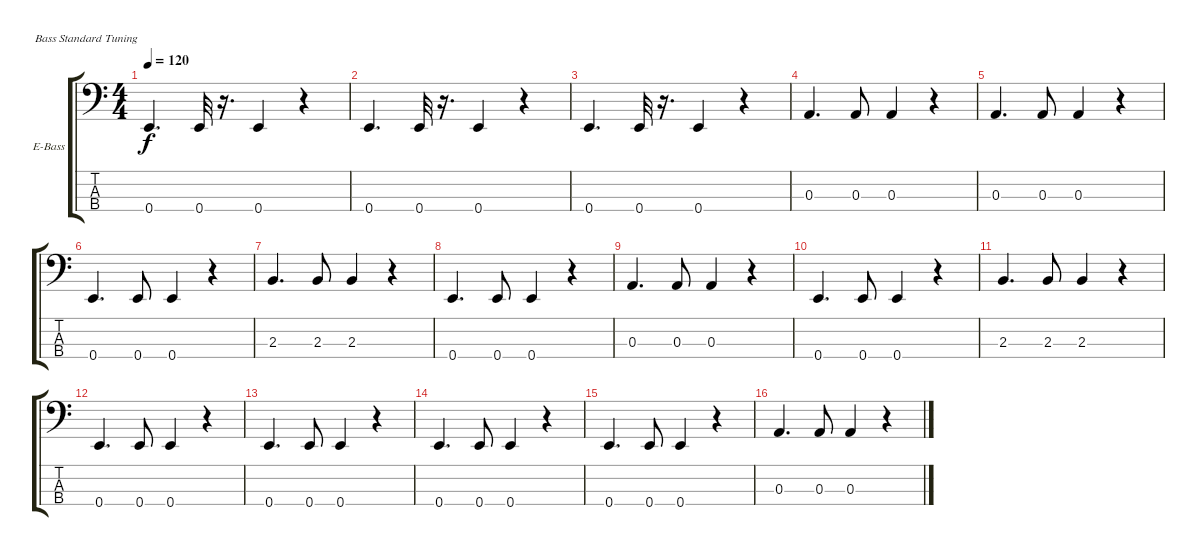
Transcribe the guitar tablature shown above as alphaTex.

\defaultSystemsLayout 4
\bracketExtendMode groupsimilarinstruments
\firstSystemTrackNameOrientation horizontal
\otherSystemsTrackNameOrientation horizontal
\track ("Electric Bass" "E-Bass") {instrument electricbassfinger}
\staff {score tabs}
\tuning (G2 D2 A1 E1)
\ts (4 4)
\tempo 120
\clef f4
\scale
0.333333
\ks c
0.4.4{d dy f} 0.4.32 r.16{d} 0.4.4 r.4 |
\scale
0.333333 0.4.4{d} 0.4.32 r.16{d} 0.4.4 r.4 |
\scale
0.333333 0.4.4{d} 0.4.32 r.16{d} 0.4.4 r.4 |
\scale
0.333333 0.3.4{d} 0.3.8 0.3.4 r.4 |
\scale
0.333333 0.3.4{d} 0.3.8 0.3.4 r.4 |
\scale
0.333333 0.4.4{d} 0.4.8 0.4.4 r.4 |
\scale
0.333333 2.3.4{d} 2.3.8 2.3.4 r.4 |
\scale
0.333333 0.4.4{d} 0.4.8 0.4.4 r.4 |
\scale
0.333333 0.3.4{d} 0.3.8 0.3.4 r.4 |
\scale
0.333333 0.4.4{d} 0.4.8 0.4.4 r.4 |
\scale
0.333333 2.3.4{d} 2.3.8 2.3.4 r.4 |
\scale
0.333333 0.4.4{d} 0.4.8 0.4.4 r.4 |
\scale
0.333333 0.4.4{d} 0.4.8 0.4.4 r.4 |
\scale
0.333333 0.4.4{d} 0.4.8 0.4.4 r.4 |
\scale
0.333333 0.4.4{d} 0.4.8 0.4.4 r.4 |
\scale
0.333333 0.3.4{d} 0.3.8 0.3.4 r.4
